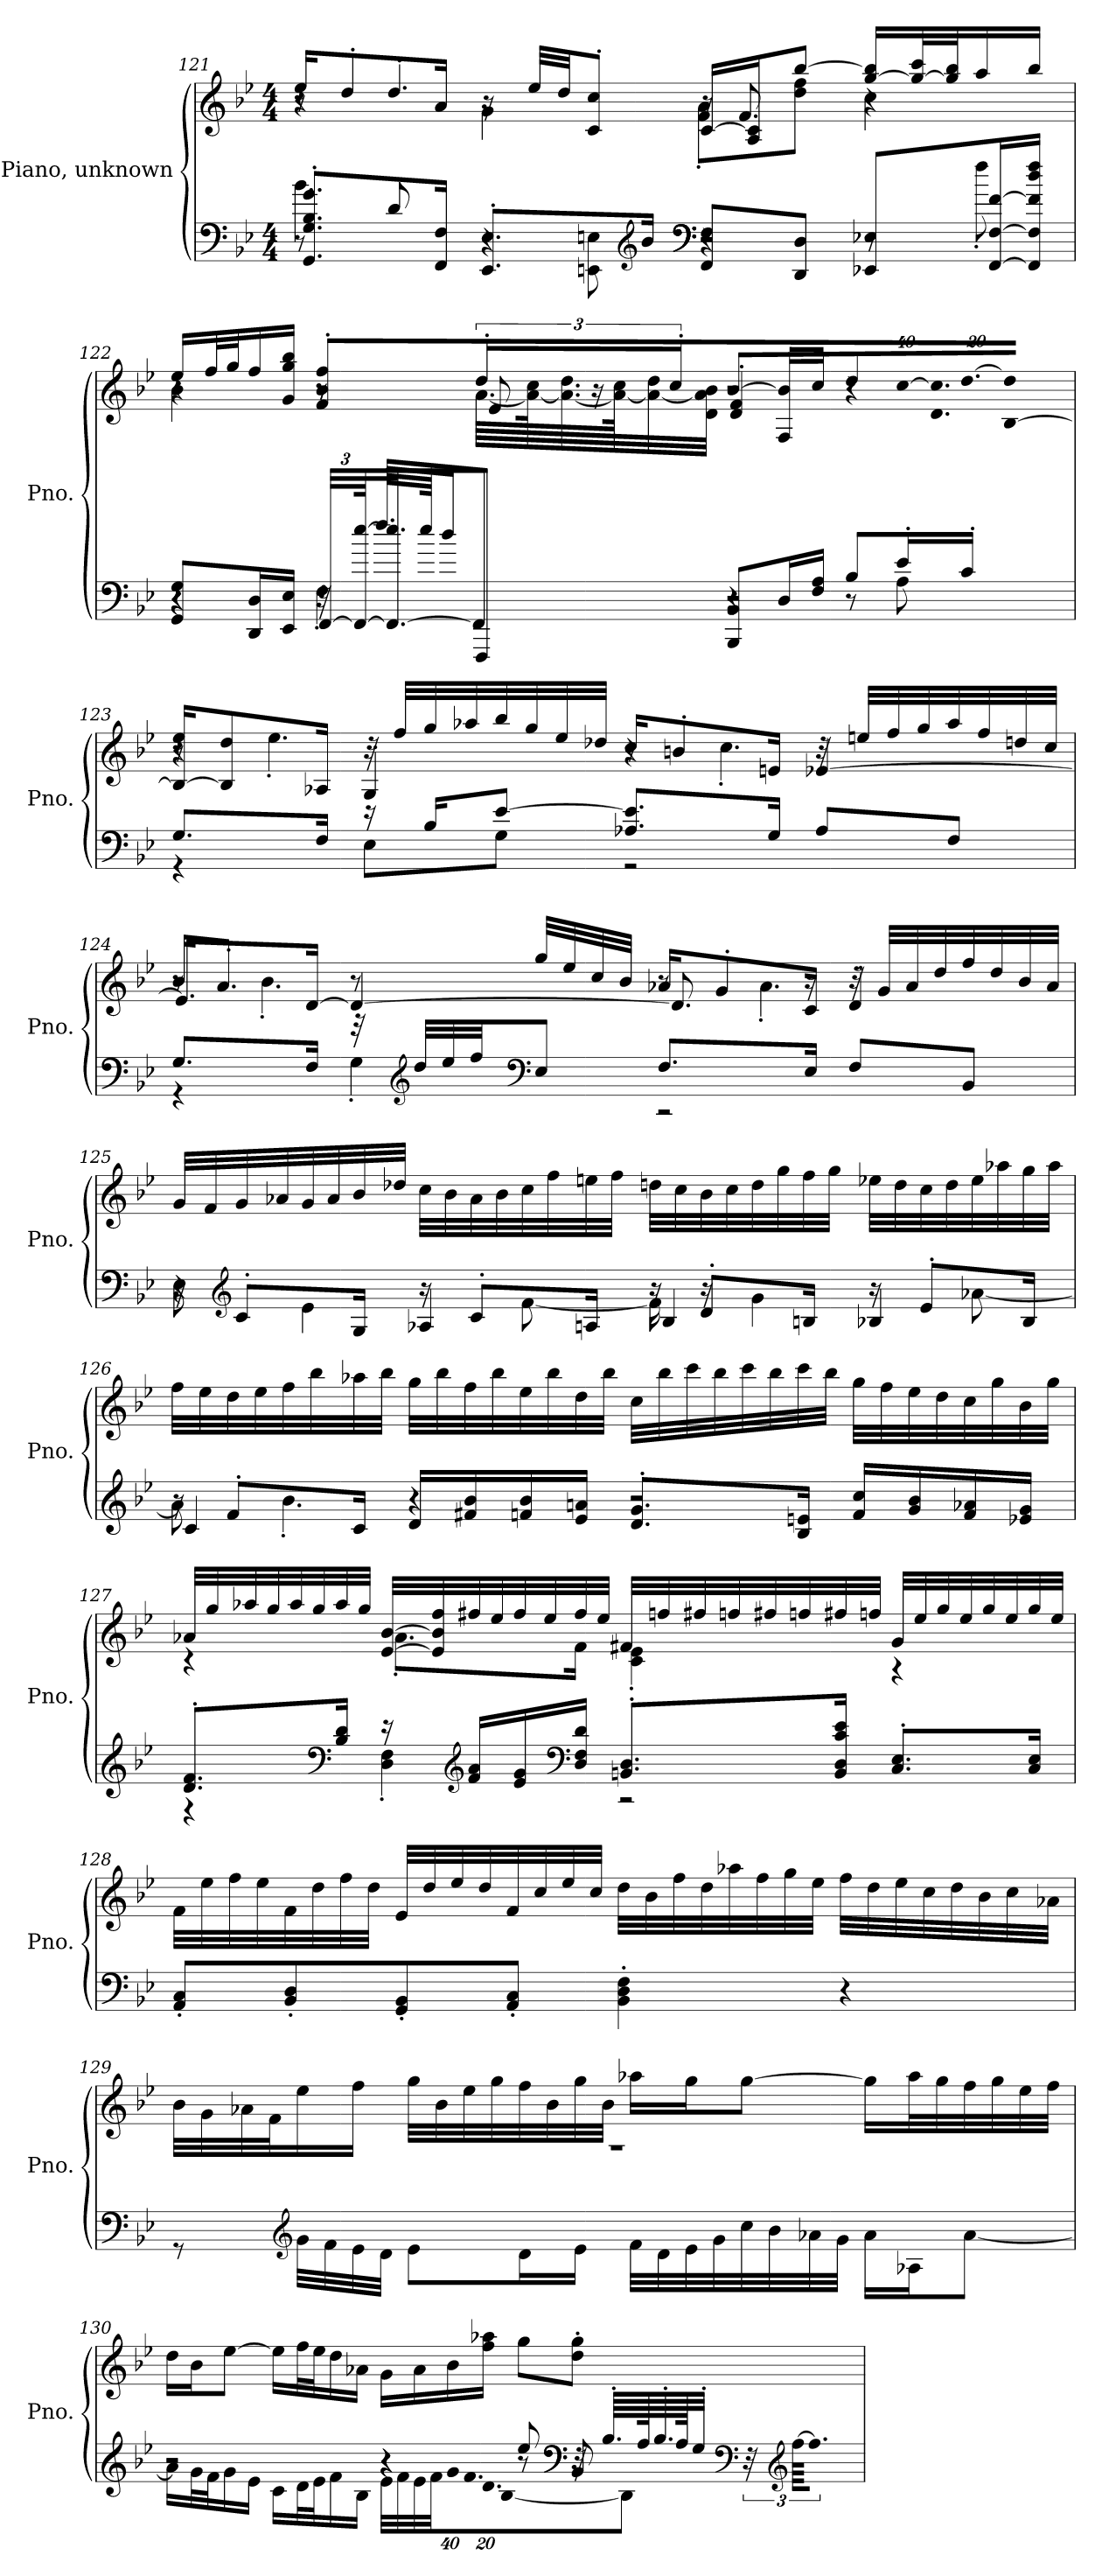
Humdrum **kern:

**kern	**kern
*part1	*part1
*staff2	*staff1
*I"Piano, unknown	*
*I'Pno.	*
!!LO:LB:g=z
*clefF4	*clefG2
*k[b-e-]	*k[b-e-]
*M4/4	*M4/4
=121	=121
*^	*^
*	*^	*	*^
8r	4.b-\	8.GG/' 8.G/' 8.B-/' 8.g/'L	16ee-/KL	4r	8r
.	.	.	8dd'/	.	.
8d/	.	.	.	.	4.dd'/
.	.	16FF/ 16F/Jk	16a/Jk	.	.
4r	.	8.EE-/' 8.E-/'L	16r	4g\	.
.	.	.	32ee-/LLL	.	.
.	.	.	32dd/JJ	.	.
.	8EEn\ 8En\	.	8c/' 8cc/'J	.	.
*clefG2	*	*	*	*	*
.	.	16b-/Jk	.	.	.
*clefF4	*	*	*	*	*
2r	4r	8FF/ 8F/L	[16c/LL	8f\' 8a\'L	16r
.	.	.	16A/ 16c/]J	.	8.f/
.	.	8DD/ 8D/J	[8bb-/J	8dd\ 8ff\J	.
.	8r	8EE-X/ 8E-X/L	[16gg/ 16bb-/]LL	4cc\	4r
.	.	.	32gg/_ 32ccc/L	.	.
.	.	.	32gg/] 32bb-/J	.	.
.	8ff'\	[16FF/ [16F/ [16f/L	16aa/	.	.
.	.	16FF/] 16F/] 16f/] 16dd/ 16ff/JJ	16bb-/JJ	.	.
!!LO:PB:g=z	!!	!!
=122	=122	=122	=122	=122	=122
4r	4r	8GG/ 8G/L	16ee-/LL	4b-\	4r
.	.	.	32ff/L	.	.
.	.	.	32gg/J	.	.
.	.	16DD/ 16D/L	16ff/	.	.
.	.	16EE-/ 16E-/JJ	16g/ 16gg/ 16bb-/JJ	.	.
*	*	*Xbrackettup	*	*	*
32r	4F'\	[48FF/LLL	8f/' 8b-/' 8ff/'L	8r	8r
.	.	96FF/_ [96ee-/JK	.	.	.
64.ff'/LLLL	.	16.FF/_ 16.ee-/]J	.	.	.
128ee-/JJK	.	.	.	.	.
16dd/J	.	.	.	.	.
8FFF/J	.	8FF/J]	24dd'/Jk	[64.a\LLLL	8e-/
.	.	.	.	128a\_ 128cc\K	.
.	.	.	.	64.a\_ 64.dd\	.
.	.	.	24r	.	.
.	.	.	.	128a\_ 128cc\JK	.
.	.	.	.	32a\_ 32dd\	.
.	.	.	24cc'/	.	.
.	.	.	.	32d\ 32a\] 32b-\JJJ	.
2r	4r	8BBB-/ 8BB-/L	[8b-/L	2r	4d/' 4f/'
.	.	16D/L	16F/ 16b-/]L	.	.
.	.	16F/ 16A/JJ	16cc/J	.	.
.	8r	8B-/L	8dd/	.	4r
*	*	*	*Xbrackettup	*	*
!	!	!	!LO:N:vis=32	!	!
.	8A\	16e-'/L	[640%23cc/LL	.	.
!	!	!	!LO:N:vis=64.	!	!
.	.	.	640%17d/ 640%17cc/]L	.	.
!	!	!	!LO:N:vis=64.	!	!
.	.	16c'/JJ	[640%17dd/J	.	.
!	!	!	!LO:N:vis=32	!	!
.	.	.	[640%23B-/ 640%23dd/]JJJ	.	.
*	*v	*v	*	*	*
!!LO:LB:g=z	!!	!!
=123	=123	=123	=123	=123
8.G/L	4r	16B-/_ 16ee-/KL	8r	4r
.	.	8B-/] 8dd/	.	.
.	.	.	4.ee-'\	.
16F/Jk	.	16A-X/Jk	.	.
16r	8E-\L	32r	.	4G'/
.	.	32ff/LLL	.	.
16B-/KL	.	32gg/	.	.
.	.	32aa-X/	.	.
[8e-/J	8G\J	32bb-/	.	.
.	.	32gg/	.	.
.	.	32ee-/	.	.
.	.	32dd-X/JJJ	.	.
8.A-X/ 8.e-/]L	2r	16cc/KL	8r	4r
.	.	8bn'/	.	.
.	.	.	4.cc'\	.
16G/Jk	.	16en/Jk	.	.
8A-/L	.	32r	.	[4e-X/
.	.	32een/LLL	.	.
.	.	32ff/	.	.
.	.	32gg/	.	.
8F/J	.	32aa-/	.	.
.	.	32ff/	.	.
.	.	32ddn/	.	.
.	.	32cc/JJJ	.	.
!!LO:LB:g=z	!!	!!
=124	=124	=124	=124	=124
8.G/L	4r	16b-/KL	8r	8.e-/L]
.	.	8.a'/J	.	.
.	.	.	4.b-'\	.
16F/Jk	.	.	.	[16d/Jk
32r	4G'\	8r	.	4d/_
*clefG2	*	*	*	*
32dd/LLL	.	.	.	.
32ee-/	.	.	.	.
32ff/JJ	.	.	.	.
*clefF4	*	*	*	*
8E-/J	.	32gg/LLL	.	.
.	.	32ee-/	.	.
.	.	32cc/	.	.
.	.	32b-/JJJ	.	.
8.F/L	2r	16a-X/KL	8r	8.d/]
.	.	8g'/	.	.
.	.	.	4.a-'\	.
16E-/Jk	.	16c/Jk	.	16r
8F/L	.	32r	.	4d'/
.	.	32g/LLL	.	.
.	.	32a-/	.	.
.	.	32dd/	.	.
8BB-/J	.	32ff/	.	.
.	.	32dd/	.	.
.	.	32b-/	.	.
.	.	32a-/JJJ	.	.
*	*	*v	*v	*v
!!LO:LB:g=z
=125	=125	=125
*	*^	*
16r	8E-\	4r	32g/LLL
.	.	.	32f/
*clefG2	*	*	*
8c'/L	.	.	32g/
.	.	.	32a-X/
.	4e-\	.	32g/
.	.	.	32a-/
16G/Jk	.	.	32b-/
.	.	.	32dd-X/JJJ
16r	.	4A-X/	32cc\LLL
.	.	.	32b-\
8c'/L	.	.	32a-\
.	.	.	32b-\
.	[8f\	.	32cc\
.	.	.	32ff\
16An/Jk	.	.	32een\
.	.	.	32ff\JJJ
16r	16f\]	4B-/	32ddn\LLL
.	.	.	32cc\
8d'/L	16r	.	32b-\
.	.	.	32cc\
.	4g\	.	32dd\
.	.	.	32gg\
16Bn/Jk	.	.	32ff\
.	.	.	32gg\JJJ
16r	.	4B-X/	32ee-X\LLL
.	.	.	32dd\
8e-'/L	.	.	32cc\
.	.	.	32dd\
.	[8a-X\	.	32ee-\
.	.	.	32aa-X\
16B-/Jk	.	.	32gg\
.	.	.	32aa-\JJJ
!!LO:LB:g=z
=126	=126	=126	=126
16r	8a-\]	4c/	32ff\LLL
.	.	.	32ee-\
8f'/L	.	.	32dd\
.	.	.	32ee-\
.	4.b-'\	.	32ff\
.	.	.	32bb-\
16c/Jk	.	.	32aa-X\
.	.	.	32bb-\JJJ
16d/LL	.	4r	32gg\LLL
.	.	.	32bb-\
16f#X/ 16b-/	.	.	32ff\
.	.	.	32bb-\
16fn/ 16b-/	.	.	32ee-\
.	.	.	32bb-\
16e-/ 16an/JJ	.	.	32dd\
.	.	.	32bb-\JJJ
8.d/' 8.g/'L	2r	2r	32cc\LLL
.	.	.	32bb-\
.	.	.	32ccc\
.	.	.	32bb-\
.	.	.	32ccc\
.	.	.	32bb-\
16B-/ 16en/Jk	.	.	32ccc\
.	.	.	32bb-\JJJ
16f/ 16cc/LL	.	.	32gg\LLL
.	.	.	32ff\
16g/ 16b-/	.	.	32ee-\
.	.	.	32dd\
16f/ 16a-X/	.	.	32cc\
.	.	.	32gg\
16e-X/ 16g/JJ	.	.	32b-\
.	.	.	32gg\JJJ
*	*v	*v	*
!!LO:LB:g=z
=127	=127	=127
*	*	*^
8.d/' 8.f/'L	4r	32a-X/LLL	4r
.	.	32gg/	.
.	.	32aa-X/	.
.	.	32gg/	.
.	.	32aa-/	.
.	.	32gg/	.
*clefF4	*	*	*
16B-/ 16d/Jk	.	32aa-/	.
.	.	32gg/JJJ	.
16r	4D\' 4F\'	[32e-/ [32b-/LLL	8.a-'\L
.	.	32e-/] 32b-/] 32ff/	.
*clefG2	*	*	*
16f/ 16a/LL	.	32ff#X/	.
.	.	32ee-/	.
16e-/ 16g/	.	32ff#/	.
.	.	32ee-/	.
*clefF4	*	*	*
16D/ 16F/ 16d/JJ	.	32ff#/	16f\Jk
.	.	32ee-/JJJ	.
8.BBn/' 8.D/'L	2r	32f#X/LLL	4c\' 4e-\'
.	.	32ffn/	.
.	.	32ff#X/	.
.	.	32ffn/	.
.	.	32ff#X/	.
.	.	32ffn/	.
16BB/ 16D/ 16c/ 16e-/Jk	.	32ff#X/	.
.	.	32ffn/JJJ	.
8.C/' 8.E-/'L	.	32g/LLL	4r
.	.	32ee-/	.
.	.	32gg/	.
.	.	32ee-/	.
.	.	32gg/	.
.	.	32ee-/	.
16C/ 16E-/Jk	.	32gg/	.
.	.	32ee-/JJJ	.
*v	*v	*	*
*	*v	*v
!!LO:PB:g=z
=128	=128
8AA/' 8C/'L	32f\LLL
.	32ee-\
.	32ff\
.	32ee-\
8BB-/' 8D/'	32f\
.	32dd\
.	32ff\
.	32dd\JJJ
8GG/' 8BB-/'	32e-/LLL
.	32dd/
.	32ee-/
.	32dd/
8AA/' 8C/'J	32f/
.	32cc/
.	32ee-/
.	32cc/JJJ
4BB-\' 4D\' 4F\'	32dd\LLL
.	32b-\
.	32ff\
.	32dd\
.	32aa-X\
.	32ff\
.	32gg\
.	32ee-\JJJ
4r	32ff\LLL
.	32dd\
.	32ee-\
.	32cc\
.	32dd\
.	32b-\
.	32cc\
.	32a-X\JJJ
!!LO:LB:g=z
=129	=129
*^	*
1r	8r	32b-\LLL
.	.	32g\
.	.	32a-X\
.	.	32f\J
*clefG2	*	*
.	32g\LLL	16ee-\
.	32f\	.
.	32e-\	16ff\JJ
.	32d\JJJ	.
.	8e-\L	32gg\LLL
.	.	32b-\
.	.	32ee-\
.	.	32gg\
.	16d\L	32ff\
.	.	32b-\
.	16e-\JJ	32gg\
.	.	32b-\JJJ
.	32f\LLL	16aa-X\LL
.	32d\	.
.	32e-\	16gg\J
.	32g\	.
.	32cc\	[8gg\J
.	32b-\	.
.	32a-X\	.
.	32g\JJJ	.
.	16a-\LL	16gg\LL]
.	16A-X\J	32aa-\L
.	.	32gg\
.	[8a-\J	32ff\
.	.	32gg\
.	.	32ee-\
.	.	32ff\JJJ
!!LO:LB:g=z
=130	=130	=130
*	*^	*
2r	16a-\LL]	2r	16dd\LL
.	32g\L	.	16b-\J
.	32f\J	.	.
.	16g\	.	[8ee-\J
.	16e-\JJ	.	.
.	16c\LL	.	16ee-\LL]
.	32d\L	.	32ff\L
.	32e-\J	.	32ee-\J
.	16f\	.	16dd\
.	16B-\JJ	.	16a-X\JJ
4r	32e-\LLL	4r	16g\LL
.	32f\	.	.
.	32e-\	.	16a-\
.	32f\	.	.
!	!LO:N:vis=32	!	!
.	640%23g\	.	16b-\
!	!LO:N:vis=64.	!	!
.	640%17f\L	.	.
!	!LO:N:vis=64.	!	!
.	640%17d\J	.	16ff\ 16aa-X\JJ
!	!LO:N:vis=32	!	!
.	[640%23B-\JJ	.	.
8ee-/	8B-\J]	8r	8gg\L
*clefF4	*	*	*
*	*brackettup	*	*
32r	48r	8BB-/	8dd\' 8gg\'J
*clefG2	*	*	*
.	[96ff\KKLL	.	.
64.gg'/LLLL	16.ff\JJ]	.	.
128ff/K	.	.	.
64.gg'/	.	.	.
128ff/JK	.	.	.
32ee-'/JJJ	.	.	.
*v	*v	*v	*
=	=
*-	*-
